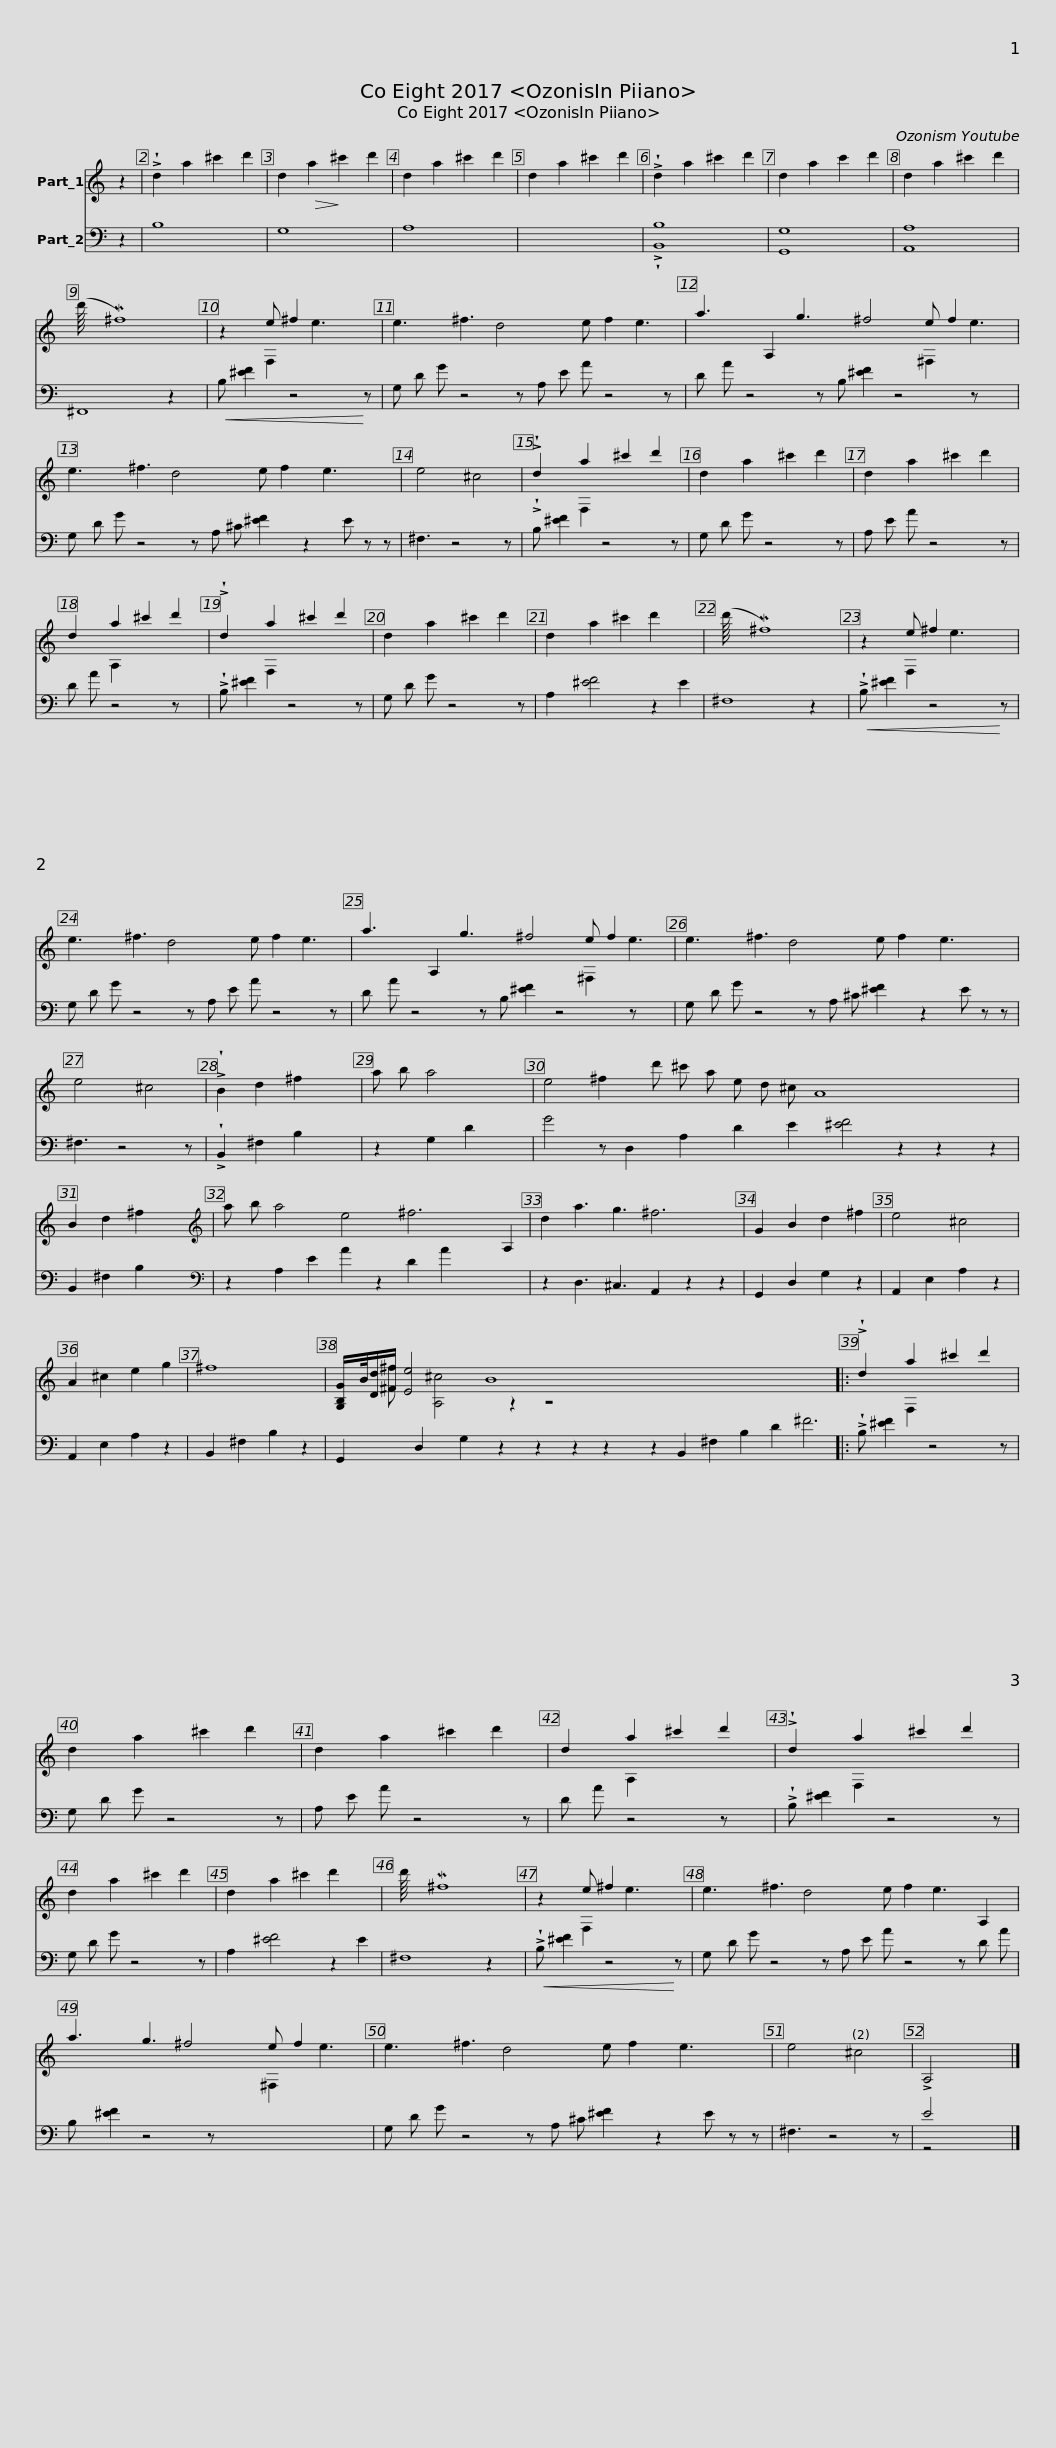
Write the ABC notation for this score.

X:1
%%score ( 1 2 ) ( 3 4 )
L:1/8
M:none
I:linebreak $
K:C
V:1 treble
V:2 treble
V:3 bass
V:4 bass
V:1
 z2 | !>!!wedge!d2 a2 ^c'2 d'2 | d2!>(! a2!>)! ^c'2 d'2 | d2 a2 ^c'2 d'2 | d2 a2 ^c'2 d'2 | %5
 !>!!wedge!d2 a2 ^c'2 d'2 | d2 a2 c'2 d'2 |$ d2 a2 ^c'2 d'2 | (d'/8 M^f8) x15/8 | z2 e ^f2 x3 | %10
 e3 ^f3 d4 e f2 e3 |$ a3 A,2 g3 ^f4 e f2 x2 | e3 ^f3 d4 e f2 e3 x | e4 ^c4 |$ !>!!wedge!d2 a2 ^c'2 d'2 | %15
 d2 a2 ^c'2 d'2 | d2 a2 ^c'2 d'2 | d2 a2 ^c'2 d'2 | !>!!wedge!d2 a2 ^c'2 d'2 | d2 a2 ^c'2 d'2 |$ %20
 d2 a2 ^c'2 d'2 x2 | (d'/8 M^f8) x15/8 | z2 e ^f2 x3 | e3 ^f3 d4 e f2 e3 |$ a3 A,2 g3 ^f4 e f2 x2 | %25
 e3 ^f3 d4 e f2 e3 x | e4 ^c4 |$ !>!!wedge!B2 d2 ^f2 x2 | a b a4 x2 | e4 ^f2 d' ^c' a e d ^c A8 x3 | %30
 B2 d2 ^f2 x2 |$[K:treble] a b a4 e4 ^f6 A,2 | d2 a3 g3 ^f6 | G2 B2 d2 ^f2 | e4 ^c4 | %35
 A2 ^c2 e2 g2 |$ ^f8 | [G,B,G]/B/4[Dd]/[^F^f]/ [Ee]4 B8 x65/4 |: !>!!wedge!d2 a2 ^c'2 d'2 |$ d2 a2 ^c'2 d'2 | %40
 d2 a2 ^c'2 d'2 | d2 a2 ^c'2 d'2 | !>!!wedge!d2 a2 ^c'2 d'2 | d2 a2 ^c'2 d'2 | d2 a2 ^c'2 d'2 x2 |$ %45
 d'/8 M^f8 x15/8 | z2 e ^f2 x3 | e3 ^f3 d4 e f2 e3 A,2 |$ a3 g3 ^f4 e f2 x2 | e3 ^f3 d4 e f2 e3 x | %50
 e4 ^c4 | !>!A,4 x4 |] %52
V:2
 x2 | x8 | x8 | x8 | x8 | %5
 x8 | x8 |$ x8 | x10 | x2 F,2 e3 x | %10
 x16 |$ x12 ^F,2 e3 | x17 | x8 |$ x2 F,2 x4 | %15
 x8 | x8 | x2 A,2 x4 | x2 F,2 x4 | x8 |$ %20
 x10 | x10 | x2 F,2 e3 x | x16 |$ x12 ^F,2 e3 | %25
 x17 | x8 |$ x8 | x8 | x23 | %30
 x8 |$[K:treble] x18 | x14 | x8 | x8 | %35
 x8 |$ x8 | x5/4 [^F^f] [A,^c]4 z2 z4 x71/4 |: x2 F,2 x4 |$ x8 | %40
 x8 | x2 A,2 x4 | x2 F,2 x4 | x8 | x10 |$ %45
 x10 | x2 F,2 e3 x | x18 |$ x10 ^F,2 e3 | x17 | %50
 x8 | x8 |] %52
V:3
 z2 | B,8 | G,8 | A,8 | x8 | %5
 B,8 | G,8 |$ A,8 | ^F,,8 z2 |!<(! B, [^EF]2 z4!<)! z | %10
 G, D G z4 z A, E A z4 z |$ D A z4 z B, [^EF]2 z4 z x2 | G, D G z4 z A, ^C [^EF]2 z2 E z z | ^F,3 z4 z |$ !>!!wedge!B, [^EF]2 z4 z | %15
 G, D G z4 z | A, E A z4 z | D A z4 z x | !>!!wedge!B, [^EF]2 z4 z | G, D G z4 z |$ %20
 A,2 [^EF]4 z2 E2 | ^F,8 z2 |!<(! !>!!wedge!B, [^EF]2 z4!<)! z | G, D G z4 z A, E A z4 z |$ D A z4 z B, [^EF]2 z4 z x2 | %25
 G, D G z4 z A, ^C [^EF]2 z2 E z z | ^F,3 z4 z |$ !>!!wedge!B,,2 ^F,2 B,2 x2 | z2 G,2 D2 x2 | G4 z D,2 A,2 D2 E2 [^EF]4 z2 z2 z2 | %30
 B,,2 ^F,2 B,2 x2 |$[K:bass] z2 A,2 E2 A2 z2 D2 A2 x4 | z2 D,3 ^C,3 A,,2 z2 z2 | G,,2 D,2 G,2 z2 | A,,2 E,2 A,2 z2 | %35
 A,,2 E,2 A,2 z2 |$ B,,2 ^F,2 B,2 z2 | G,,2 D,2 G,2 z2 z2 z2 z2 z2 B,,2 ^F,2 B,2 D2 ^F6 |: !>!!wedge!B, [^EF]2 z4 z |$ G, D G z4 z | %40
 A, E A z4 z | D A z4 z x | !>!!wedge!B, [^EF]2 z4 z | G, D G z4 z | A,2 [^EF]4 z2 E2 |$ %45
 ^F,8 z2 |!<(! !>!!wedge!B, [^EF]2 z4!<)! z | G, D G z4 z A, E A z4 z D A |$ B, [^EF]2 z4 z x7 | G, D G z4 z A, ^C [^EF]2 z2 E z z | %50
 ^F,3 z4 z | E4 x4 |] %52
V:4
 x2 | x8 | x8 | x8 | x8 | %5
 !>!!wedge!B,,8 | G,,8 |$ A,,8 | x10 | x8 | %10
 x16 |$ x17 | x17 | x8 |$ x8 | %15
 x8 | x8 | x8 | x8 | x8 |$ %20
 x10 | x10 | x8 | x16 |$ x17 | %25
 x17 | x8 |$ x8 | x8 | x23 | %30
 x8 |$[K:bass] x18 | x14 | x8 | x8 | %35
 x8 |$ x8 | x30 |: x8 |$ x8 | %40
 x8 | x8 | x8 | x8 | x10 |$ %45
 x10 | x8 | x18 |$ x15 | x17 | %50
 x8 | z4 x4 |] %52
